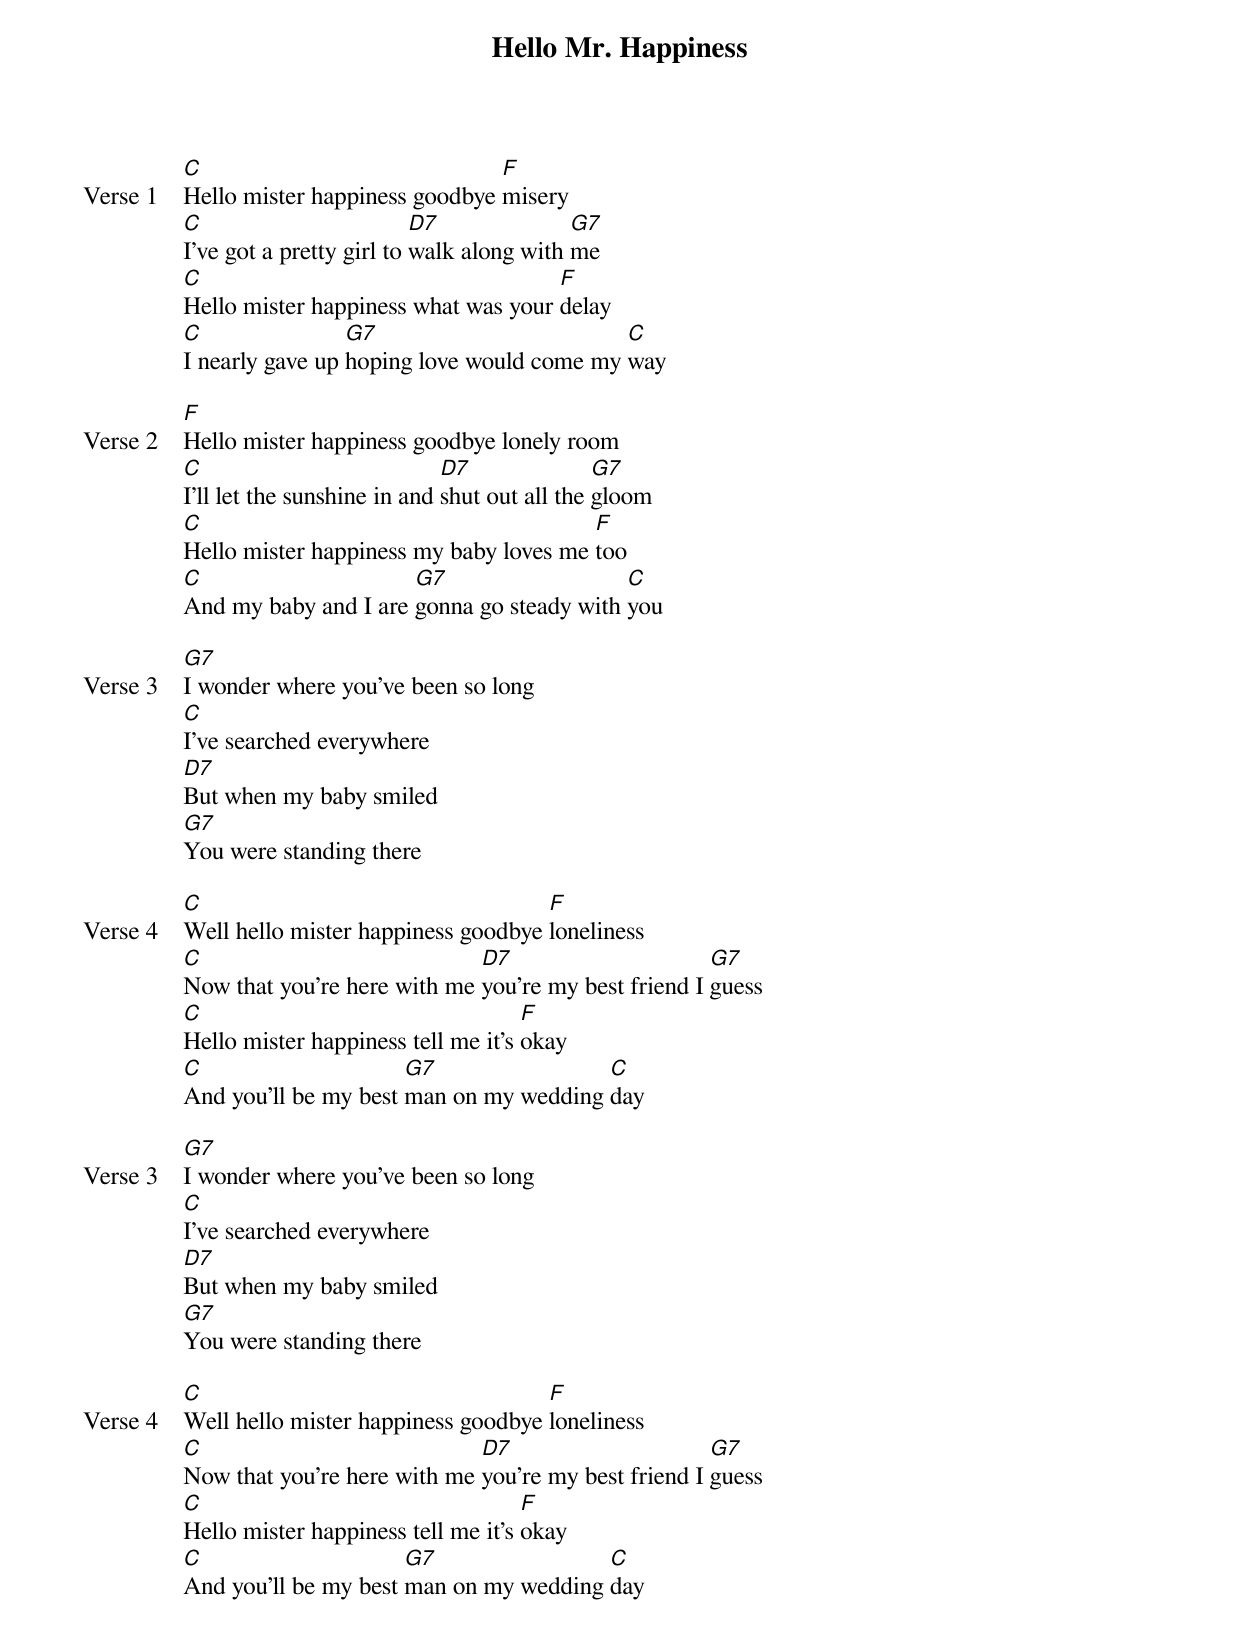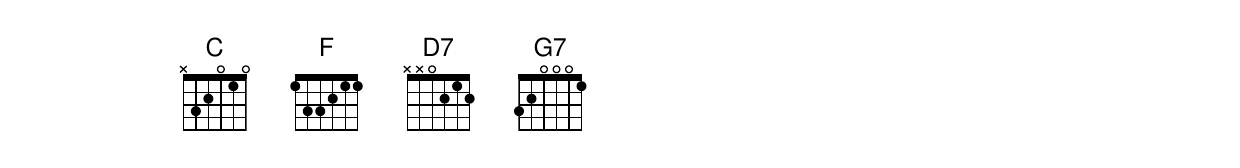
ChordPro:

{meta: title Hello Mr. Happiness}
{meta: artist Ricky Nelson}
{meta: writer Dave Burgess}

{start_of_verse: Verse 1}
[C]Hello mister happiness goodbye [F]misery
[C]I've got a pretty girl to [D7]walk along with [G7]me
[C]Hello mister happiness what was your [F]delay
[C]I nearly gave up [G7]hoping love would come my [C]way
{end_of_verse}

{start_of_verse: Verse 2}
[F]Hello mister happiness goodbye lonely room
[C]I'll let the sunshine in and [D7]shut out all the [G7]gloom
[C]Hello mister happiness my baby loves me [F]too
[C]And my baby and I are [G7]gonna go steady with [C]you
{end_of_verse}

{start_of_verse: Verse 3}
[G7]I wonder where you've been so long
[C]I've searched everywhere
[D7]But when my baby smiled
[G7]You were standing there
{end_of_verse}

{start_of_verse: Verse 4}
[C]Well hello mister happiness goodbye [F]loneliness
[C]Now that you're here with me [D7]you're my best friend I [G7]guess
[C]Hello mister happiness tell me it's [F]okay
[C]And you'll be my best [G7]man on my wedding [C]day
{end_of_verse}

{start_of_verse: Verse 3}
[G7]I wonder where you've been so long
[C]I've searched everywhere
[D7]But when my baby smiled
[G7]You were standing there
{end_of_verse}

{start_of_verse: Verse 4}
[C]Well hello mister happiness goodbye [F]loneliness
[C]Now that you're here with me [D7]you're my best friend I [G7]guess
[C]Hello mister happiness tell me it's [F]okay
[C]And you'll be my best [G7]man on my wedding [C]day
{end_of_verse}
